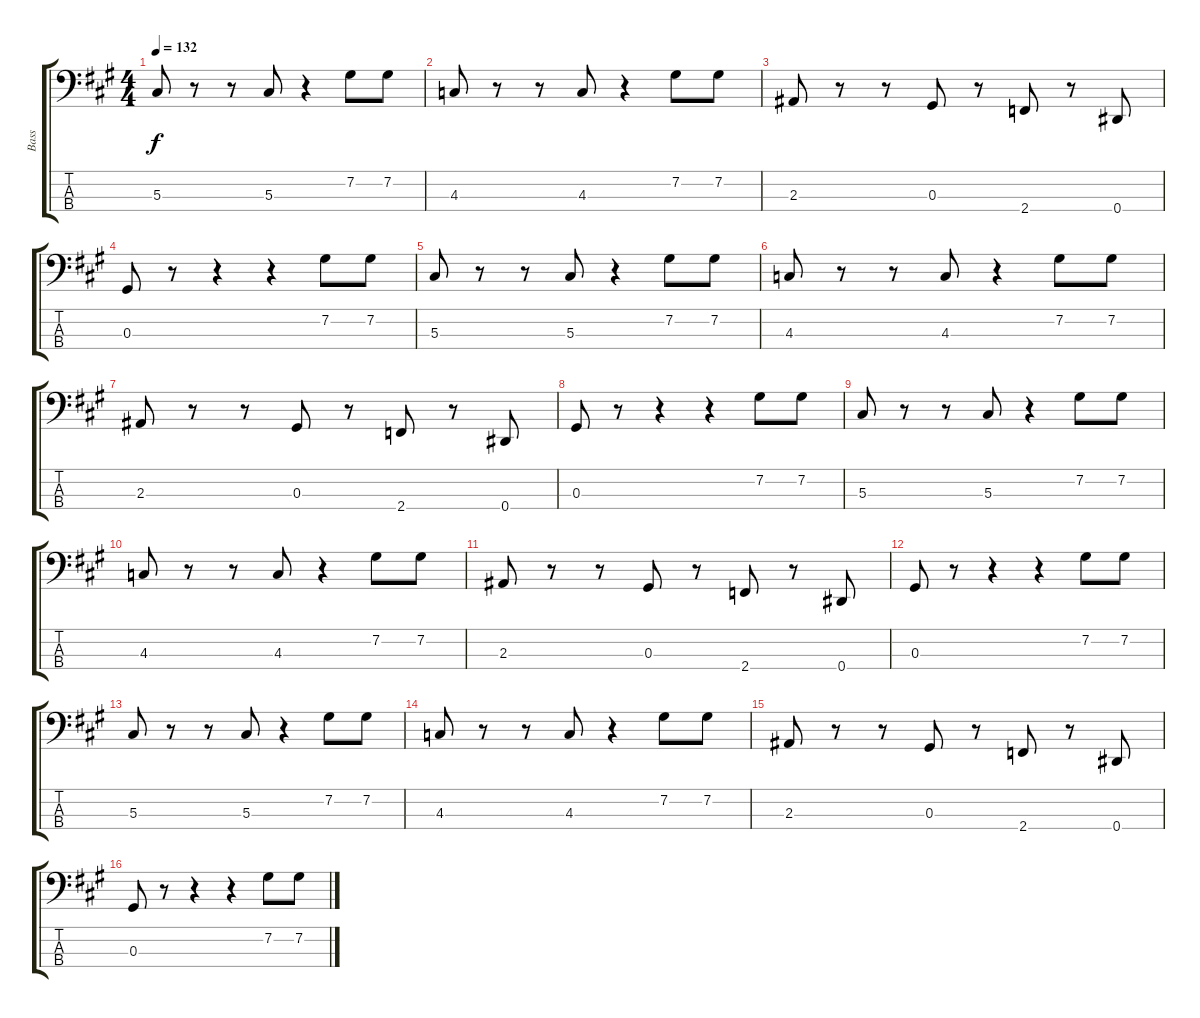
\track ("Bass" "Bass") {instrument electricbasspick}
\staff {score tabs}
\tuning (Gb2 Db2 Ab1 Eb1) {hide}
\ts (4 4)
\tempo 132
\clef f4
\ks a
5.3.8{dy f} r.8 r.8 5.3.8 r.4 7.2.8 7.2.8 |
4.3.8 r.8 r.8 4.3.8 r.4 7.2.8 7.2.8 |
2.3.8 r.8 r.8 0.3.8 r.8 2.4.8 r.8 0.4.8 |
0.3.8 r.8 r.4 r.4 7.2.8 7.2.8 |
5.3.8 r.8 r.8 5.3.8 r.4 7.2.8 7.2.8 |
4.3.8 r.8 r.8 4.3.8 r.4 7.2.8 7.2.8 |
2.3.8 r.8 r.8 0.3.8 r.8 2.4.8 r.8 0.4.8 |
0.3.8 r.8 r.4 r.4 7.2.8 7.2.8 |
5.3.8 r.8 r.8 5.3.8 r.4 7.2.8 7.2.8 |
4.3.8 r.8 r.8 4.3.8 r.4 7.2.8 7.2.8 |
2.3.8 r.8 r.8 0.3.8 r.8 2.4.8 r.8 0.4.8 |
0.3.8 r.8 r.4 r.4 7.2.8 7.2.8 |
5.3.8 r.8 r.8 5.3.8 r.4 7.2.8 7.2.8 |
4.3.8 r.8 r.8 4.3.8 r.4 7.2.8 7.2.8 |
2.3.8 r.8 r.8 0.3.8 r.8 2.4.8 r.8 0.4.8 |
0.3.8 r.8 r.4 r.4 7.2.8 7.2.8
